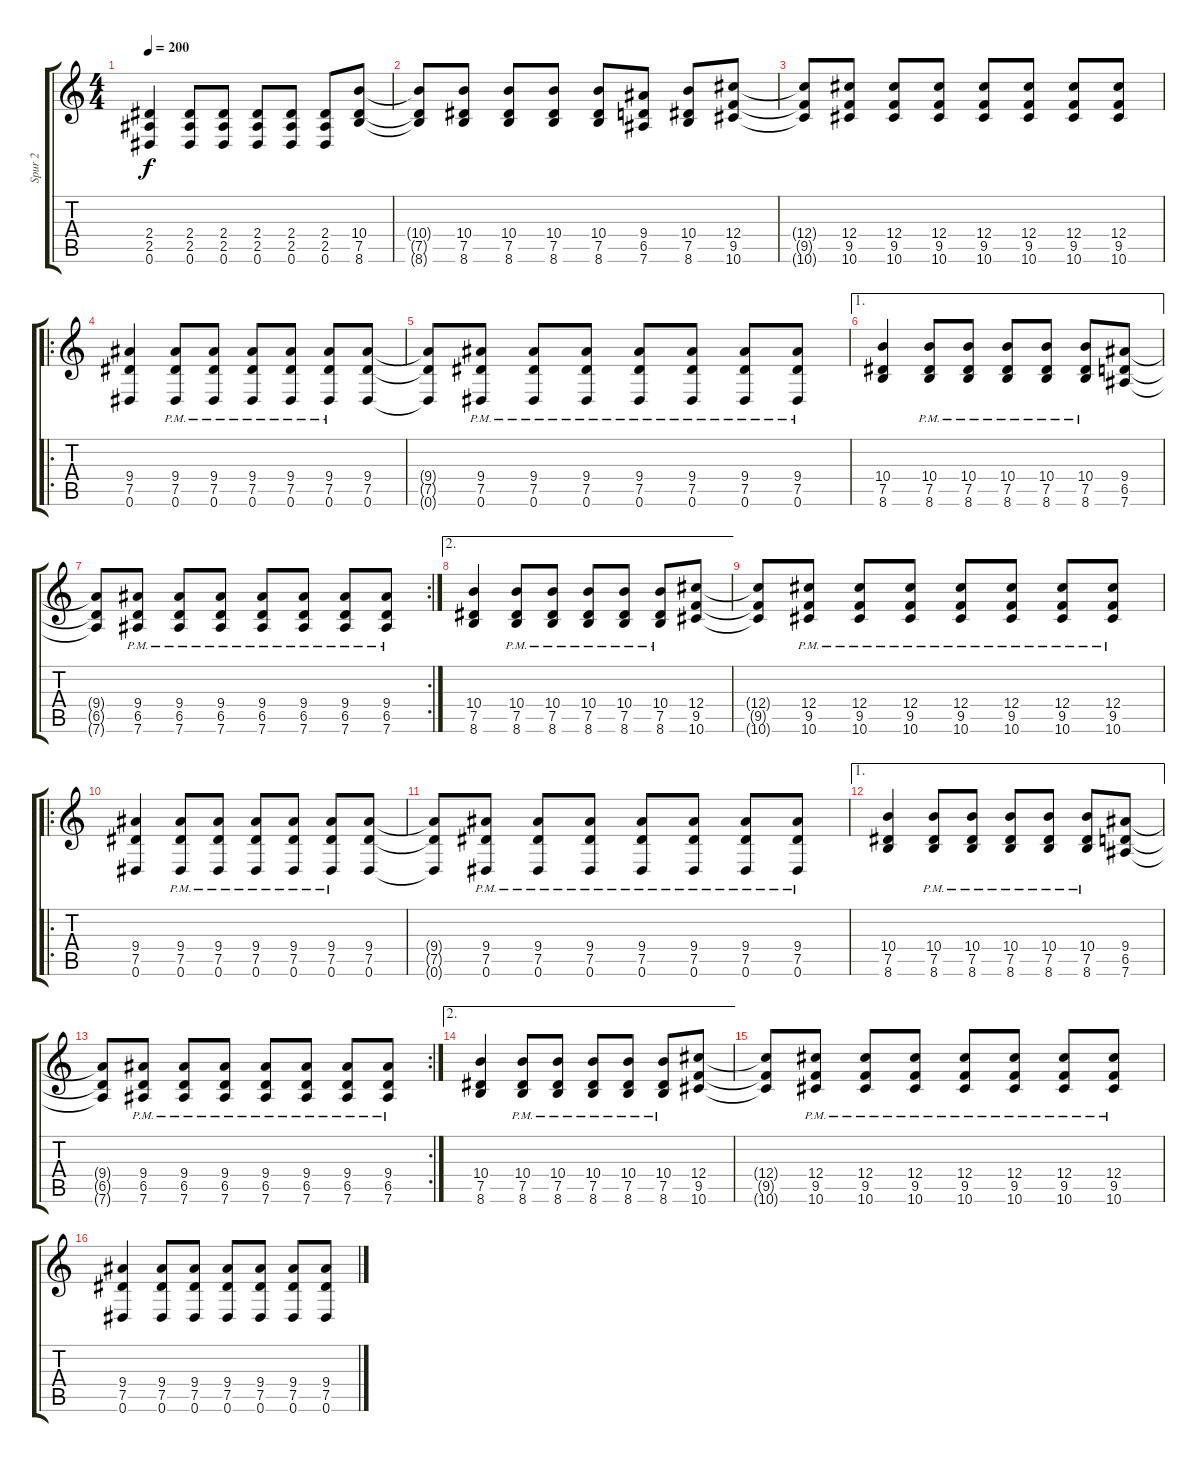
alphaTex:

\track ("Spur 2" "Spur 2") {instrument distortionguitar}
\staff {score tabs}
\tuning (Eb4 Bb3 Gb3 Db3 Ab2 Eb2) {hide}
\ts (4 4)
\tempo 200
\clef g2
\ks c
(2.4 2.5 0.6).4{dy f} (2.4 2.5 0.6).8 (2.4 2.5 0.6).8 (2.4 2.5 0.6).8 (2.4 2.5 0.6).8 (2.4 2.5 0.6).8 (10.4 7.5 8.6).8 |
(10.4{t} 7.5{t} 8.6{t}).8 (10.4 7.5 8.6).8 (10.4 7.5 8.6).8 (10.4 7.5 8.6).8 (10.4 7.5 8.6).8 (9.4 6.5 7.6).8 (10.4 7.5 8.6).8 (12.4 9.5 10.6).8 |
(12.4{t} 9.5{t} 10.6{t}).8 (12.4 9.5 10.6).8 (12.4 9.5 10.6).8 (12.4 9.5 10.6).8 (12.4 9.5 10.6).8 (12.4 9.5 10.6).8 (12.4 9.5 10.6).8 (12.4 9.5 10.6).8 |
\ro
(9.4 7.5 0.6).4 (9.4{pm} 7.5{pm} 0.6{pm}).8 (9.4{pm} 7.5{pm} 0.6{pm}).8 (9.4{pm} 7.5{pm} 0.6{pm}).8 (9.4{pm} 7.5{pm} 0.6{pm}).8 (9.4{pm} 7.5{pm} 0.6{pm}).8 (9.4 7.5 0.6).8 |
(9.4{t} 7.5{t} 0.6{t}).8 (9.4{pm} 7.5{pm} 0.6{pm}).8 (9.4{pm} 7.5{pm} 0.6{pm}).8 (9.4{pm} 7.5{pm} 0.6{pm}).8 (9.4{pm} 7.5{pm} 0.6{pm}).8 (9.4{pm} 7.5{pm} 0.6{pm}).8 (9.4{pm} 7.5{pm} 0.6{pm}).8 (9.4{pm} 7.5{pm} 0.6{pm}).8 |
\ae 1
(10.4 7.5 8.6).4 (10.4{pm} 7.5{pm} 8.6{pm}).8 (10.4{pm} 7.5{pm} 8.6{pm}).8 (10.4{pm} 7.5{pm} 8.6{pm}).8 (10.4{pm} 7.5{pm} 8.6{pm}).8 (10.4{pm} 7.5{pm} 8.6{pm}).8 (9.4 6.5 7.6).8 |
\rc 2
(9.4{t} 6.5{t} 7.6{t}).8 (9.4{pm} 6.5{pm} 7.6{pm}).8 (9.4{pm} 6.5{pm} 7.6{pm}).8 (9.4{pm} 6.5{pm} 7.6{pm}).8 (9.4{pm} 6.5{pm} 7.6{pm}).8 (9.4{pm} 6.5{pm} 7.6{pm}).8 (9.4{pm} 6.5{pm} 7.6{pm}).8 (9.4{pm} 6.5{pm} 7.6{pm}).8 |
\ae 2
(10.4 7.5 8.6).4 (10.4{pm} 7.5{pm} 8.6{pm}).8 (10.4{pm} 7.5{pm} 8.6{pm}).8 (10.4{pm} 7.5{pm} 8.6{pm}).8 (10.4{pm} 7.5{pm} 8.6{pm}).8 (10.4{pm} 7.5{pm} 8.6{pm}).8 (12.4 9.5 10.6).8 |
(12.4{t} 9.5{t} 10.6{t}).8 (12.4{pm} 9.5{pm} 10.6{pm}).8 (12.4{pm} 9.5{pm} 10.6{pm}).8 (12.4{pm} 9.5{pm} 10.6{pm}).8 (12.4{pm} 9.5{pm} 10.6{pm}).8 (12.4{pm} 9.5{pm} 10.6{pm}).8 (12.4{pm} 9.5{pm} 10.6{pm}).8 (12.4{pm} 9.5{pm} 10.6{pm}).8 |
\ro
(9.4 7.5 0.6).4 (9.4{pm} 7.5{pm} 0.6{pm}).8 (9.4{pm} 7.5{pm} 0.6{pm}).8 (9.4{pm} 7.5{pm} 0.6{pm}).8 (9.4{pm} 7.5{pm} 0.6{pm}).8 (9.4{pm} 7.5{pm} 0.6{pm}).8 (9.4 7.5 0.6).8 |
(9.4{t} 7.5{t} 0.6{t}).8 (9.4{pm} 7.5{pm} 0.6{pm}).8 (9.4{pm} 7.5{pm} 0.6{pm}).8 (9.4{pm} 7.5{pm} 0.6{pm}).8 (9.4{pm} 7.5{pm} 0.6{pm}).8 (9.4{pm} 7.5{pm} 0.6{pm}).8 (9.4{pm} 7.5{pm} 0.6{pm}).8 (9.4{pm} 7.5{pm} 0.6{pm}).8 |
\ae 1
(10.4 7.5 8.6).4 (10.4{pm} 7.5{pm} 8.6{pm}).8 (10.4{pm} 7.5{pm} 8.6{pm}).8 (10.4{pm} 7.5{pm} 8.6{pm}).8 (10.4{pm} 7.5{pm} 8.6{pm}).8 (10.4{pm} 7.5{pm} 8.6{pm}).8 (9.4 6.5 7.6).8 |
\rc 2
(9.4{t} 6.5{t} 7.6{t}).8 (9.4{pm} 6.5{pm} 7.6{pm}).8 (9.4{pm} 6.5{pm} 7.6{pm}).8 (9.4{pm} 6.5{pm} 7.6{pm}).8 (9.4{pm} 6.5{pm} 7.6{pm}).8 (9.4{pm} 6.5{pm} 7.6{pm}).8 (9.4{pm} 6.5{pm} 7.6{pm}).8 (9.4{pm} 6.5{pm} 7.6{pm}).8 |
\ae 2
(10.4 7.5 8.6).4 (10.4{pm} 7.5{pm} 8.6{pm}).8 (10.4{pm} 7.5{pm} 8.6{pm}).8 (10.4{pm} 7.5{pm} 8.6{pm}).8 (10.4{pm} 7.5{pm} 8.6{pm}).8 (10.4{pm} 7.5{pm} 8.6{pm}).8 (12.4 9.5 10.6).8 |
(12.4{t} 9.5{t} 10.6{t}).8 (12.4{pm} 9.5{pm} 10.6{pm}).8 (12.4{pm} 9.5{pm} 10.6{pm}).8 (12.4{pm} 9.5{pm} 10.6{pm}).8 (12.4{pm} 9.5{pm} 10.6{pm}).8 (12.4{pm} 9.5{pm} 10.6{pm}).8 (12.4{pm} 9.5{pm} 10.6{pm}).8 (12.4{pm} 9.5{pm} 10.6{pm}).8 |
(9.4 7.5 0.6).4 (9.4 7.5 0.6).8 (9.4 7.5 0.6).8 (9.4 7.5 0.6).8 (9.4 7.5 0.6).8 (9.4 7.5 0.6).8 (9.4 7.5 0.6).8
